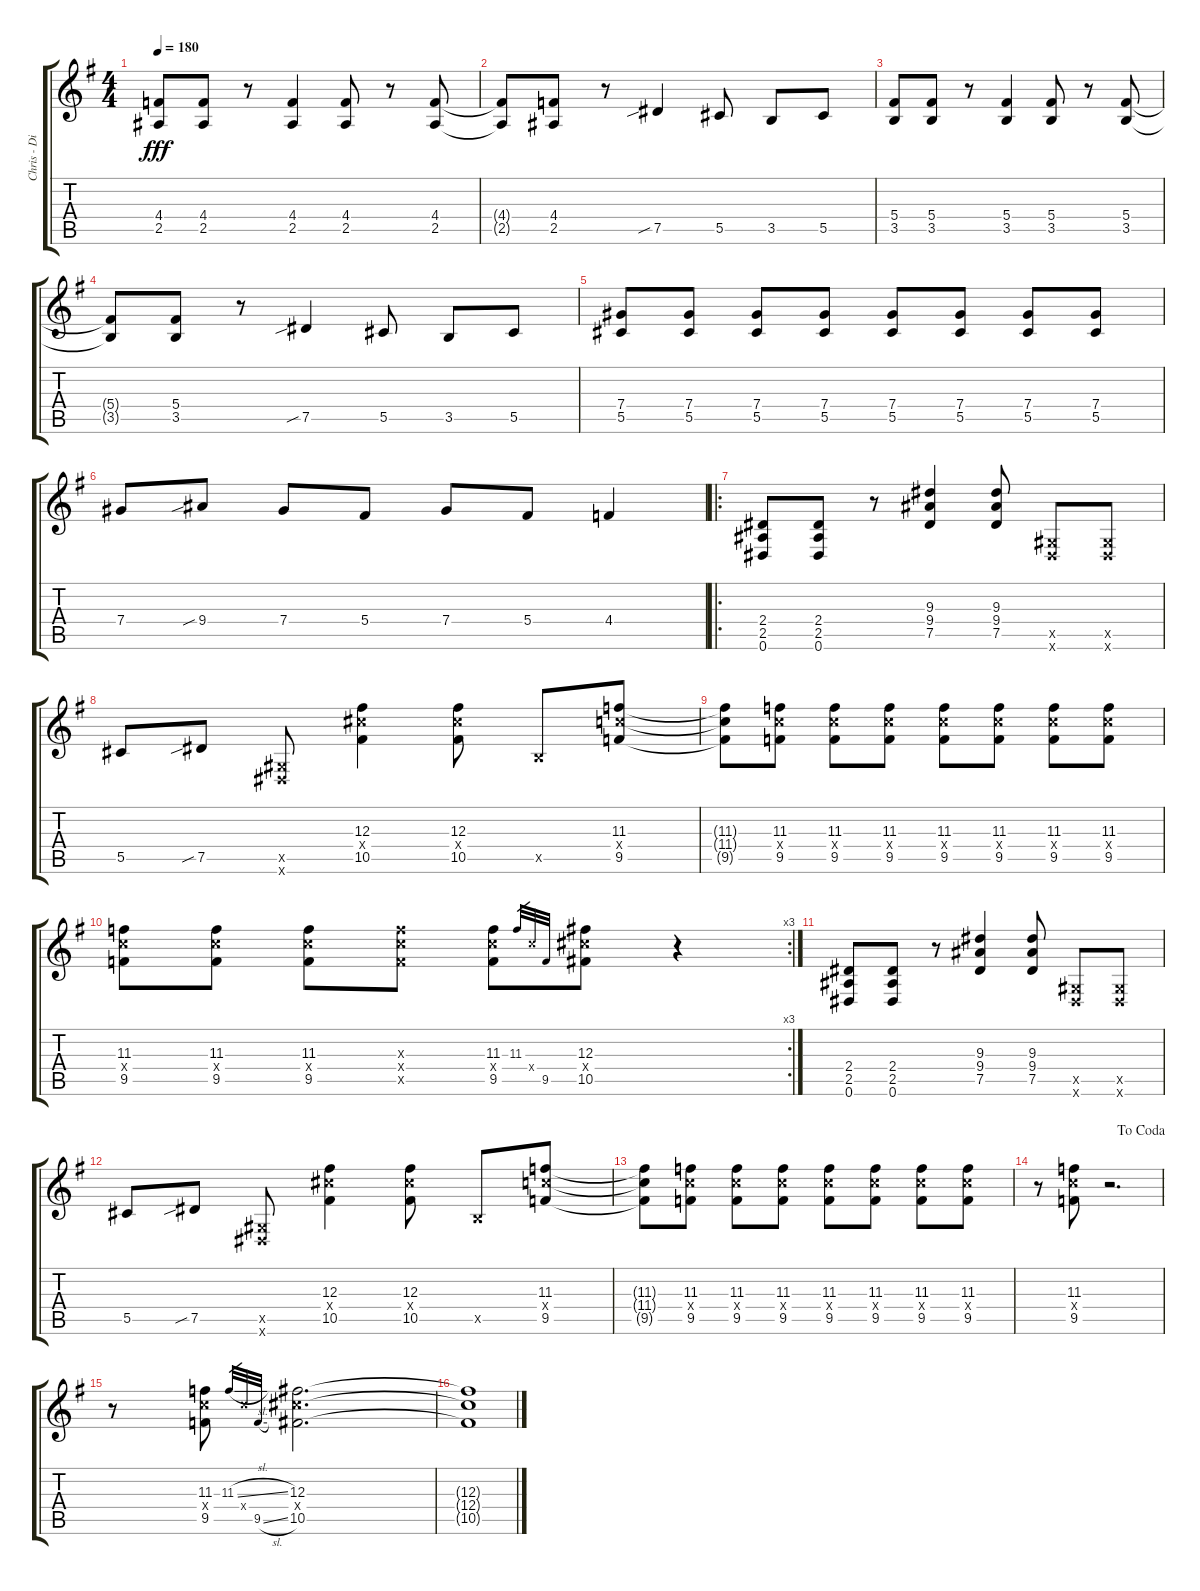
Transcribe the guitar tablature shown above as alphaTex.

\track ("Chris - Distortion Guitar" "Chris - Di") {instrument distortionguitar}
\staff {score tabs}
\tuning (Eb4 Bb3 Gb3 Db3 Ab2 Eb2) {hide}
\ts (4 4)
\tempo 180
\clef g2
\ks g
(4.4 2.5).8{dy fff} (4.4 2.5).8 r.8 (4.4 2.5).4 (4.4 2.5).8 r.8 (4.4 2.5).8 |
(4.4{t} 2.5{t}).8 (4.4 2.5).8 r.8 7.5{sib}.4 5.5.8 3.5.8 5.5.8 |
(5.4 3.5).8 (5.4 3.5).8 r.8 (5.4 3.5).4 (5.4 3.5).8 r.8 (5.4 3.5).8 |
(5.4{t} 3.5{t}).8 (5.4 3.5).8 r.8 7.5{sib}.4 5.5.8 3.5.8 5.5.8 |
(7.4 5.5).8 (7.4 5.5).8 (7.4 5.5).8 (7.4 5.5).8 (7.4 5.5).8 (7.4 5.5).8 (7.4 5.5).8 (7.4 5.5).8 |
7.4.8 9.4{sib}.8 7.4.8 5.4.8 7.4.8 5.4.8 4.4.4 |
\ro
(2.4 2.5 0.6).8 (2.4 2.5 0.6).8 r.8 (9.3 9.4 7.5).4 (9.3 9.4 7.5).8 (0.5{x} 0.6{x}).8 (0.5{x} 0.6{x}).8 |
5.5.8 7.5{sib}.8 (0.5{x} 0.6{x}).8 (12.3 12.4{x} 10.5).4 (12.3 12.4{x} 10.5).8 3.5{x}.8 (11.3 11.4{x} 9.5).8 |
(11.3{t} 11.4{t} 9.5{t}).8 (11.3 11.4{x} 9.5).8 (11.3 11.4{x} 9.5).8 (11.3 11.4{x} 9.5).8 (11.3 11.4{x} 9.5).8 (11.3 11.4{x} 9.5).8 (11.3 11.4{x} 9.5).8 (11.3 11.4{x} 9.5).8 |
\rc 3
(11.3 11.4{x} 9.5).8 (11.3 11.4{x} 9.5).8 (11.3 11.4{x} 9.5).8 (11.3{x} 11.4{x} 9.5{x}).8 (11.3 11.4{x} 9.5).8 11.3.32{gr} 11.4{x}.32{gr} 9.5.32{gr} (12.3 12.4{x} 10.5).8 r.4 |
(2.4 2.5 0.6).8 (2.4 2.5 0.6).8 r.8 (9.3 9.4 7.5).4 (9.3 9.4 7.5).8 (0.5{x} 0.6{x}).8 (0.5{x} 0.6{x}).8 |
5.5.8 7.5{sib}.8 (0.5{x} 0.6{x}).8 (12.3 12.4{x} 10.5).4 (12.3 12.4{x} 10.5).8 3.5{x}.8 (11.3 11.4{x} 9.5).8 |
(11.3{t} 11.4{t} 9.5{t}).8 (11.3 11.4{x} 9.5).8 (11.3 11.4{x} 9.5).8 (11.3 11.4{x} 9.5).8 (11.3 11.4{x} 9.5).8 (11.3 11.4{x} 9.5).8 (11.3 11.4{x} 9.5).8 (11.3 11.4{x} 9.5).8 |
\jump dacoda
r.8 (11.3 11.4{x} 9.5).8 r.2{d} |
r.8 (11.3 11.4{x} 9.5).8 11.3{sl}.32{gr} 11.4{x}.32{gr} 9.5{sl}.32{gr} (12.3 12.4{x} 10.5).2{d} |
(12.3{t} 12.4{t} 10.5{t}).1
